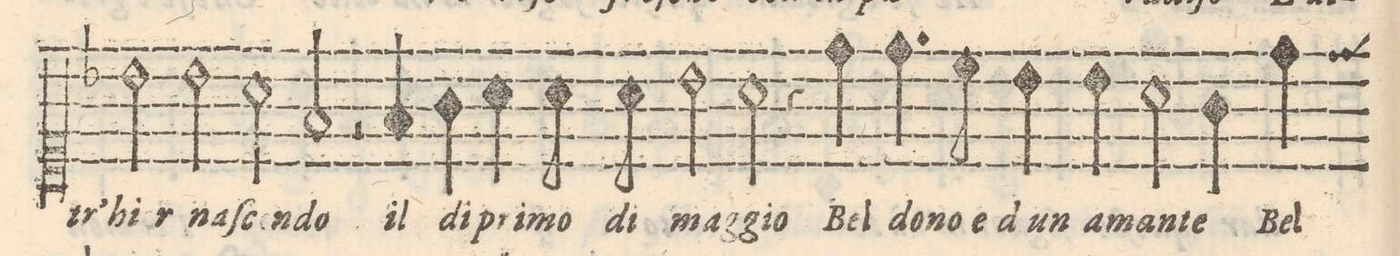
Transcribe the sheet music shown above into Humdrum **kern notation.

**kern	**text
*I"QVINTO	*
*clefC1	*
*k[b-]	*
*met(C)	*
*M2/1	*
2b-\	-tr'hier
2b-\	na-
=6-	=6-
2a\	-ſcen-
2f/	-do
2r	.
4f/	il
4g\	di
=7-	=7-
4a\	pri-
8a\	-mo
8a\	di
2b-\	mag-
2a\	-gio
4r	.
4dd\	Bel
=8-	=8-
4.dd\	do-
8cc\	no_e
4b-\	d_un
4b-\	a-
2a\	-man-
4g\	-te
4dd\	Bel
=9-	=9-
*-	*-
